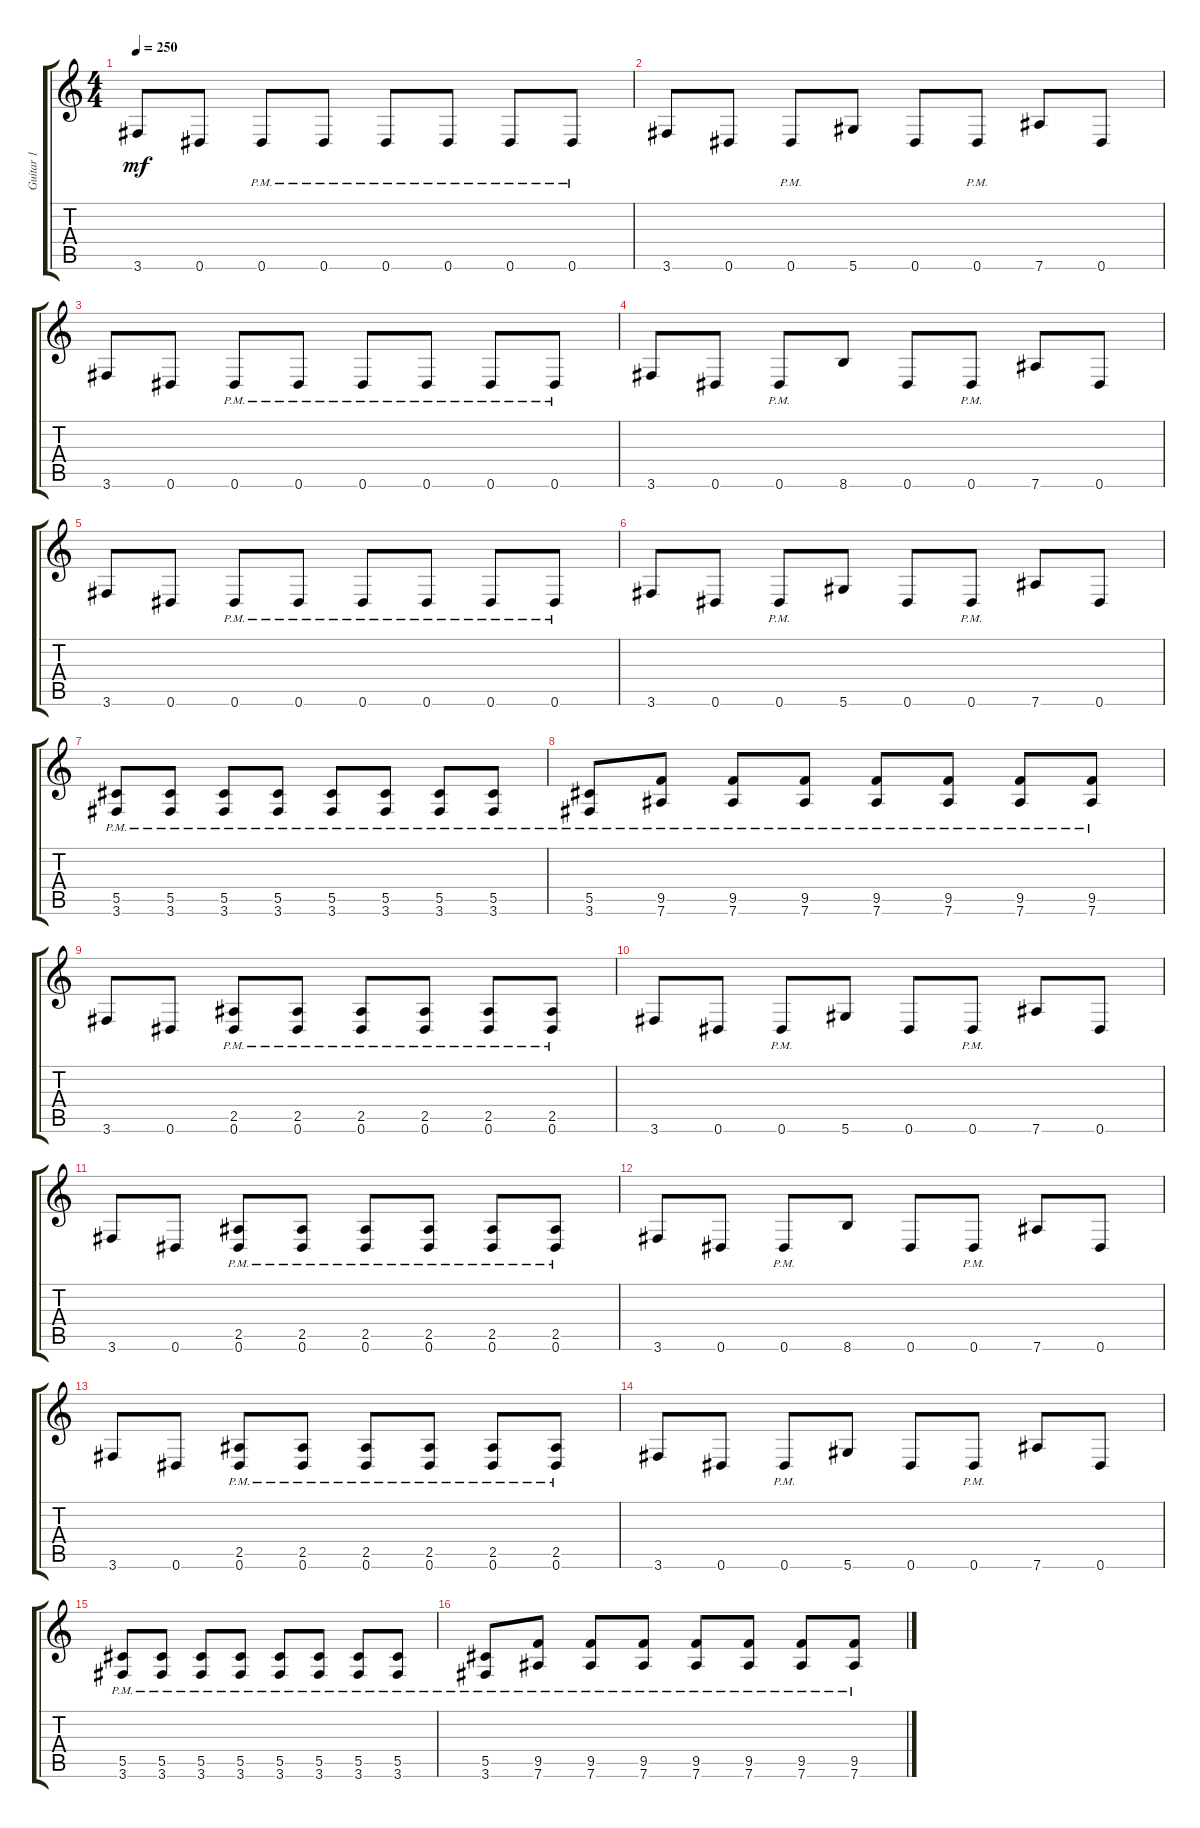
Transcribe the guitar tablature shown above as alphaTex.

\track ("Guitar 1" "Guitar 1") {instrument acousticguitarsteel}
\staff {score tabs}
\tuning (Eb4 Bb3 Gb3 Db3 Ab2 Eb2) {hide}
\ts (4 4)
\tempo 250
\clef g2
\ks c
3.6.8{dy mf} 0.6.8 0.6{pm}.8 0.6{pm}.8 0.6{pm}.8 0.6{pm}.8 0.6{pm}.8 0.6{pm}.8 |
3.6.8 0.6.8 0.6{pm}.8 5.6.8 0.6.8 0.6{pm}.8 7.6.8 0.6.8 |
3.6.8 0.6.8 0.6{pm}.8 0.6{pm}.8 0.6{pm}.8 0.6{pm}.8 0.6{pm}.8 0.6{pm}.8 |
3.6.8 0.6.8 0.6{pm}.8 8.6.8 0.6.8 0.6{pm}.8 7.6.8 0.6.8 |
3.6.8 0.6.8 0.6{pm}.8 0.6{pm}.8 0.6{pm}.8 0.6{pm}.8 0.6{pm}.8 0.6{pm}.8 |
3.6.8 0.6.8 0.6{pm}.8 5.6.8 0.6.8 0.6{pm}.8 7.6.8 0.6.8 |
(5.5{pm} 3.6{pm}).8 (5.5{pm} 3.6{pm}).8 (5.5{pm} 3.6{pm}).8 (5.5{pm} 3.6{pm}).8 (5.5{pm} 3.6{pm}).8 (5.5{pm} 3.6{pm}).8 (5.5{pm} 3.6{pm}).8 (5.5{pm} 3.6{pm}).8 |
(5.5{pm} 3.6{pm}).8 (9.5{pm} 7.6{pm}).8 (9.5{pm} 7.6{pm}).8 (9.5{pm} 7.6{pm}).8 (9.5{pm} 7.6{pm}).8 (9.5{pm} 7.6{pm}).8 (9.5{pm} 7.6{pm}).8 (9.5{pm} 7.6{pm}).8 |
3.6.8 0.6.8 (2.5{pm} 0.6{pm}).8 (2.5{pm} 0.6{pm}).8 (2.5{pm} 0.6{pm}).8 (2.5{pm} 0.6{pm}).8 (2.5{pm} 0.6{pm}).8 (2.5{pm} 0.6{pm}).8 |
3.6.8 0.6.8 0.6{pm}.8 5.6.8 0.6.8 0.6{pm}.8 7.6.8 0.6.8 |
3.6.8 0.6.8 (2.5{pm} 0.6{pm}).8 (2.5{pm} 0.6{pm}).8 (2.5{pm} 0.6{pm}).8 (2.5{pm} 0.6{pm}).8 (2.5{pm} 0.6{pm}).8 (2.5{pm} 0.6{pm}).8 |
3.6.8 0.6.8 0.6{pm}.8 8.6.8 0.6.8 0.6{pm}.8 7.6.8 0.6.8 |
3.6.8 0.6.8 (2.5{pm} 0.6{pm}).8 (2.5{pm} 0.6{pm}).8 (2.5{pm} 0.6{pm}).8 (2.5{pm} 0.6{pm}).8 (2.5{pm} 0.6{pm}).8 (2.5{pm} 0.6{pm}).8 |
3.6.8 0.6.8 0.6{pm}.8 5.6.8 0.6.8 0.6{pm}.8 7.6.8 0.6.8 |
(5.5{pm} 3.6{pm}).8 (5.5{pm} 3.6{pm}).8 (5.5{pm} 3.6{pm}).8 (5.5{pm} 3.6{pm}).8 (5.5{pm} 3.6{pm}).8 (5.5{pm} 3.6{pm}).8 (5.5{pm} 3.6{pm}).8 (5.5{pm} 3.6{pm}).8 |
(5.5{pm} 3.6{pm}).8 (9.5{pm} 7.6{pm}).8 (9.5{pm} 7.6{pm}).8 (9.5{pm} 7.6{pm}).8 (9.5{pm} 7.6{pm}).8 (9.5{pm} 7.6{pm}).8 (9.5{pm} 7.6{pm}).8 (9.5{pm} 7.6{pm}).8
